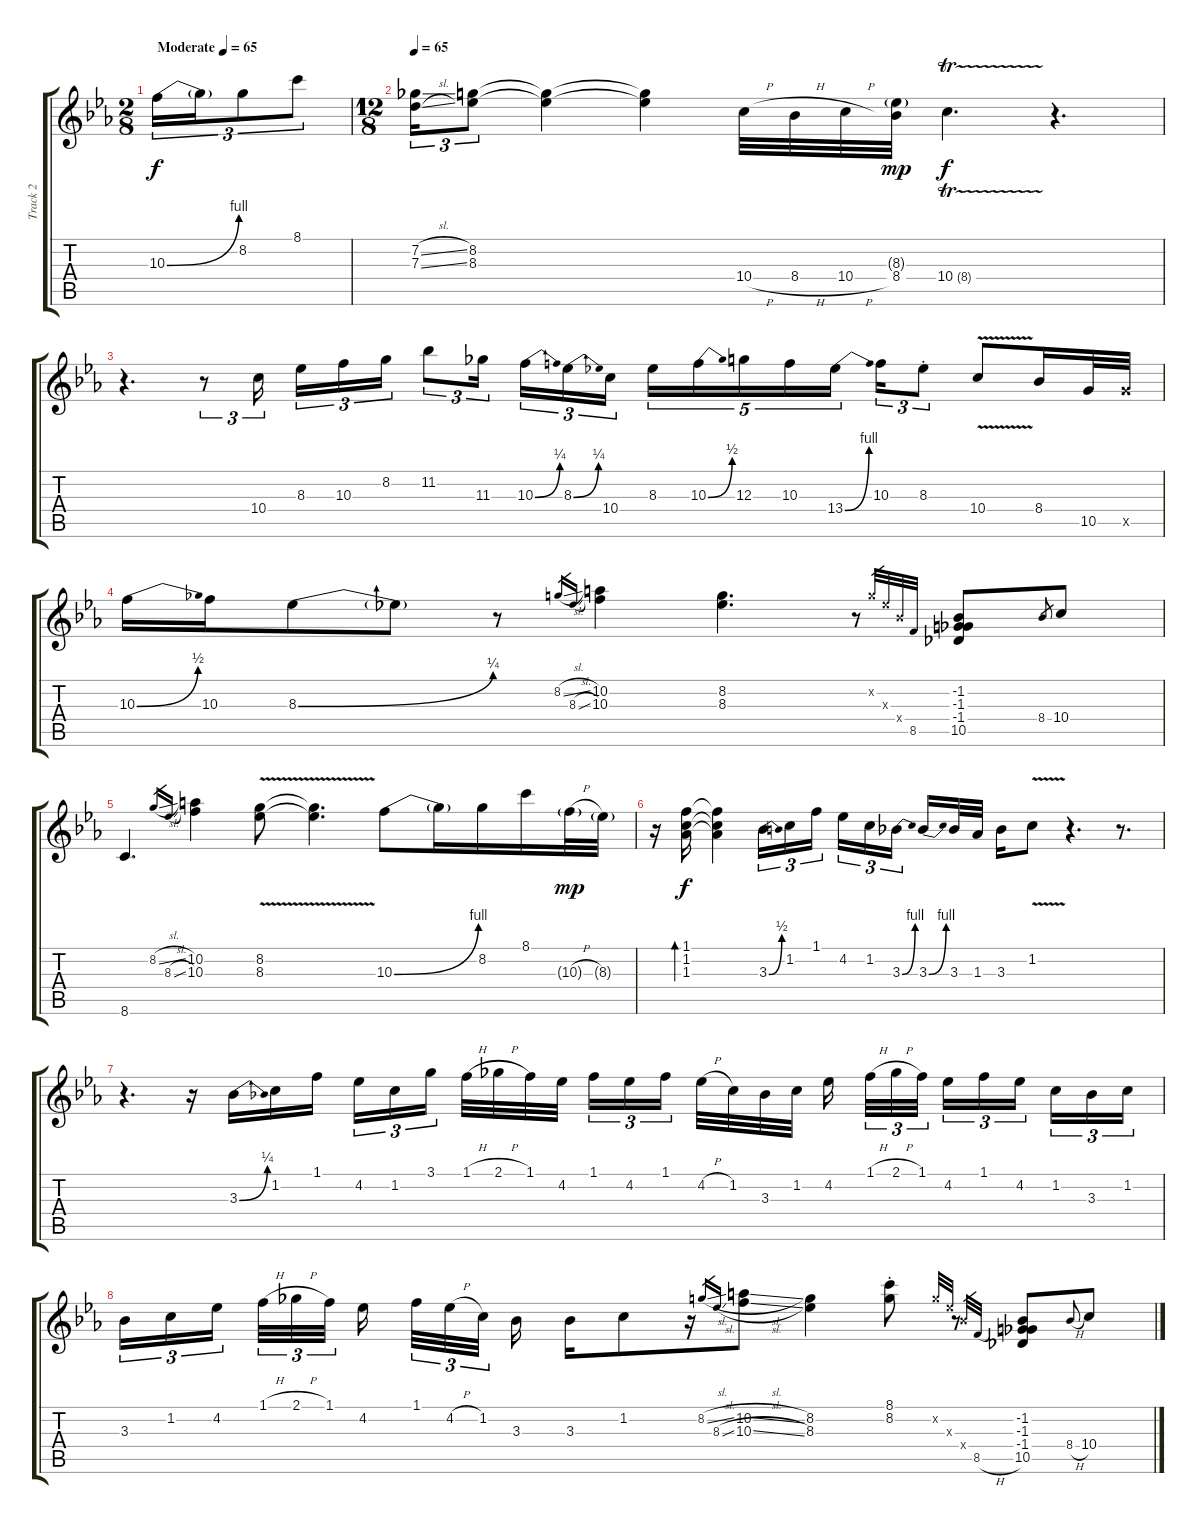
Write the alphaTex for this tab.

\track ("Track 2" "Track 2") {instrument electricguitarjazz}
\staff {score tabs}
\tuning (E4 B3 G3 D3 A2 E2) {hide}
\ts (2 8)
\tempo (65 "Moderate")
\tempo 45
\tempo (65 "Moderate")
\clef g2
\ks cminor
10.3{be (bend 0 0 60 4)}.16{tu (3 2) dy f instrument electricguitarjazz} 10.3{t}.16{tu (3 2)} 8.2.8{tu (3 2)} 8.1.8{tu (3 2)} |
\ts (12 8)
\tempo 65
(7.2{sl} 7.3{sl}).16{tu (3 2)} (8.2 8.3).8{tu (3 2)} (8.2{t} 8.3{t}).4 (8.2{t} 8.3{t}).4 10.4{h}.32 8.4{h}.32 10.4{h}.32 (8.3{g} 8.4).32{dy mp} 10.4{tr (8 32)}.4{d dy f} r.4{d} |
r.4{d} r.8{tu (3 2)} 10.4.16{tu (3 2) beam splitsecondary} 8.3.16{tu (3 2)} 10.3.16{tu (3 2)} 8.2.16{tu (3 2)} 11.2.8{tu (3 2)} 11.3.16{tu (3 2)} 10.3{be (bend 0 0 60 1)}.16{tu (3 2)} 8.3{be (bend 0 0 60 1)}.16{tu (3 2)} 10.4.16{tu (3 2) beam splitsecondary} 8.3.16{tu (5 4)} 10.3{be (bend 0 0 60 2)}.16{tu (5 4)} 12.3.16{tu (5 4)} 10.3.16{tu (5 4)} 13.4{be (bend 0 0 60 4)}.16{tu (5 4)} 10.3.16{tu (3 2)} 8.3{st}.8{tu (3 2)} 10.4{v}.8 8.4.16 10.5.32 10.5{x}.32 |
10.3{be (bend 0 0 60 2)}.16 10.3.16 8.3{be (bend 0 0 60 1)}.8 8.3{t}.8 r.8 8.2{sl}.16{gr} 8.3{sl}.16{gr} (10.2 10.3).4 (8.2 8.3).4{d} r.8 8.2{x}.32{gr} 8.3{x}.32{gr} 8.4{x}.32{gr} 8.5.32{gr} (-1.2 -1.3 -1.4 10.5).8 8.4.8{gr} 10.4.8 |
8.6.4{d} 8.2{sl}.16{gr} 8.3{sl}.16{gr} (10.2 10.3).4 (8.2{v} 8.3{v}).8 (8.2{t} 8.3{t}).4{d} 10.3{be (bend 0 0 60 4)}.8 10.3{t}.16 8.2.16 8.1.16 10.3{h g}.32{dy mp} 8.3{g}.32 |
r.16 (1.1 1.2 1.3).16{bd 120 dy f} (1.1{t} 1.2{t} 1.3{t}).4 3.3{be (bend 0 0 60 2)}.16{tu (3 2)} 1.2.16{tu (3 2)} 1.1.16{tu (3 2) beam splitsecondary} 4.2.16{tu (3 2)} 1.2.16{tu (3 2)} 3.3{be (bend 0 0 60 4)}.16{tu (3 2) beam splitsecondary} 3.3{be (bend 0 0 60 4)}.16 3.3.32 1.3.32 3.3.16 1.2{v}.8 r.4{d} r.8{d} |
r.4{d} r.16 3.3{be (bend 0 0 60 1)}.16 1.2.16 1.1.16{beam splitsecondary} 4.2.16{tu (3 2)} 1.2.16{tu (3 2)} 3.1.16{tu (3 2)} 1.1{h}.32 2.1{h}.32 1.1.32 4.2.32{beam splitsecondary} 1.1.16{tu (3 2)} 4.2.16{tu (3 2)} 1.1.16{tu (3 2) beam splitsecondary} 4.2{h}.32 1.2.32 3.3.32 1.2.32 4.2.16{beam splitsecondary} 1.1{h}.32{tu (3 2)} 2.1{h}.32{tu (3 2)} 1.1.32{tu (3 2) beam splitsecondary} 4.2.16{tu (3 2)} 1.1.16{tu (3 2)} 4.2.16{tu (3 2) beam splitsecondary} 1.2.16{tu (3 2)} 3.3.16{tu (3 2)} 1.2.16{tu (3 2)} |
3.3.16{tu (3 2)} 1.2.16{tu (3 2)} 4.2.16{tu (3 2) beam splitsecondary} 1.1{h}.32{tu (3 2)} 2.1{h}.32{tu (3 2)} 1.1.32{tu (3 2) beam splitsecondary} 4.2.16{beam splitsecondary} 1.1.32{tu (3 2)} 4.2{h}.32{tu (3 2)} 1.2.32{tu (3 2) beam splitsecondary} 3.3.16 3.3.16 1.2.8 r.16 8.2{sl}.16{gr} 8.3{sl}.16{gr} (10.2{sl} 10.3{sl}).8 (8.2 8.3).4 (8.1{st} 8.2{st}).8 r.8 8.2{x}.32{gr onbeat} 8.3{x}.32{gr onbeat} 8.4{x}.32{gr} 8.5{h}.32{gr} (-1.2 -1.3 -1.4 10.5).8 8.4{h}.8{gr onbeat} 10.4.8
